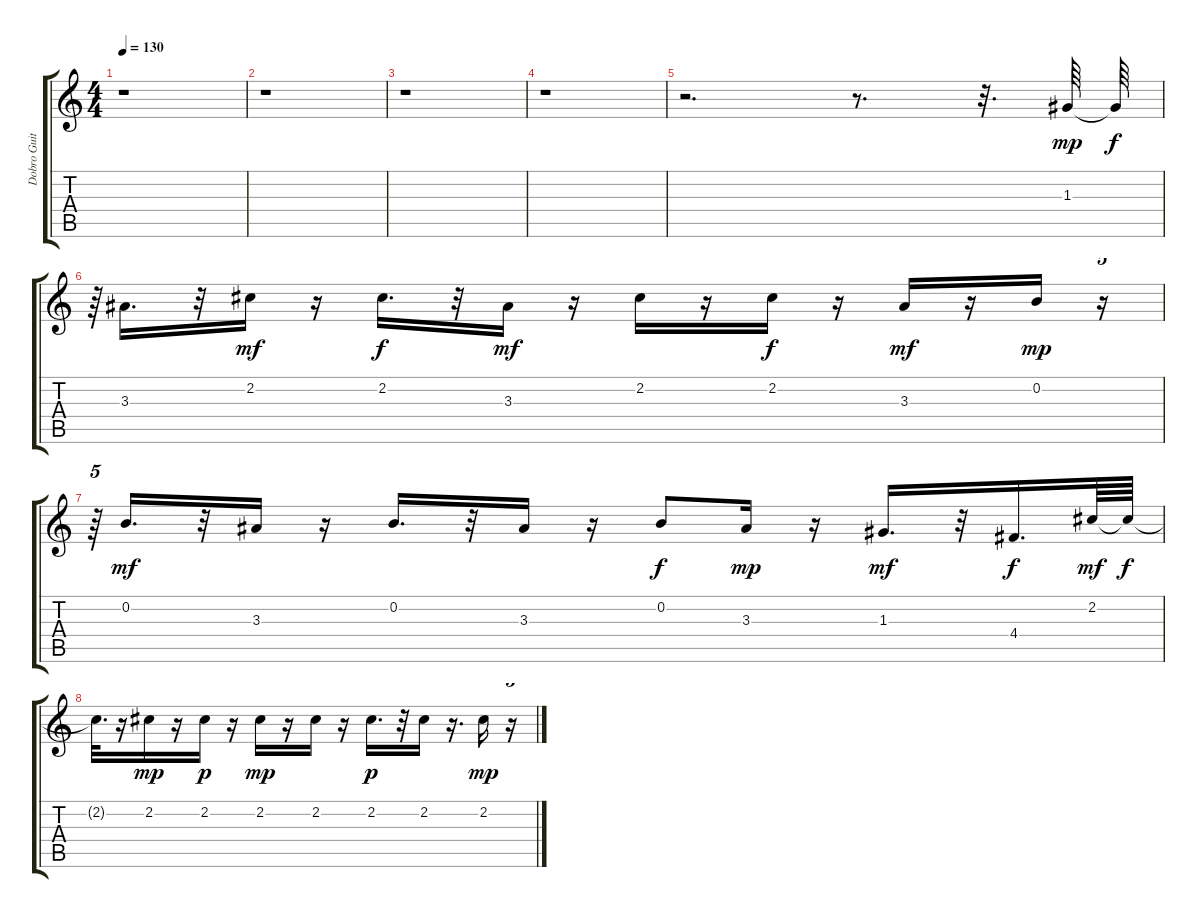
\track ("Dobro Guitar" "Dobro Guit") {instrument banjo}
\staff {score tabs}
\tuning (E4 B3 G3 D3 A2 E2) {hide}
\displaytranspose 12
\ts (4 4)
\tempo 130
\clef g2
\ks c
r.1{dy mp} |
r.1 |
r.1 |
r.1 |
r.2{d} r.8{d} r.32{d} 1.3.64 1.3{t}.64{dy f} |
r.64{tu (5 4)} 3.3.16{d} r.32 2.2.16{dy mf} r.16 2.2.16{d dy f} r.32 3.3.16{dy mf} r.16 2.2.16 r.16 2.2.16{dy f} r.16 3.3.16{dy mf} r.16 0.2.16{dy mp} r.16{tu (5 4)} |
r.64{tu (5 4)} 0.2.16{d dy mf} r.32 3.3.16 r.16 0.2.16{d} r.32 3.3.16 r.16 0.2.8{dy f} 3.3.16{dy mp} r.16 1.3.16{d dy mf} r.32 4.4.16{d dy f} 2.2.64{dy mf} 2.2{t}.64{dy f} |
2.2{t}.32{d} r.16 2.2.16{dy mp} r.16 2.2.16{dy p} r.16 2.2.16{dy mp} r.16 2.2.16 r.16 2.2.16{d dy p} r.32 2.2.16 r.16{d} 2.2.16{dy mp} r.16{tu (5 4)}
